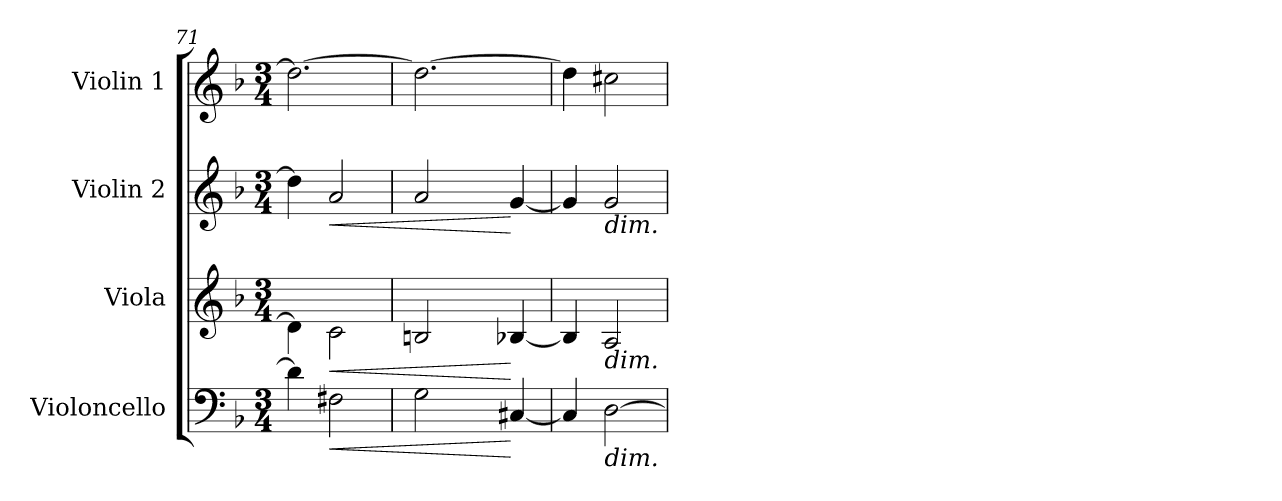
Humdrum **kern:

**kern	**dynam	**kern	**dynam	**kern	**dynam	**kern
*part4	*part4	*part3	*part3	*part2	*part2	*part1
*staff4	*staff4	*staff3	*staff3	*staff2	*staff2	*staff1
*I"Violoncello	*	*I"Viola	*	*I"Violin 2	*	*I"Violin 1
*I'Vc	*	*I'Vla	*	*I'Vln	*	*I'Vln
*clefF4	*	*clefG2	*	*clefG2	*	*clefG2
*k[b-]	*	*k[b-]	*	*k[b-]	*	*k[b-]
*M3/4	*	*M3/4	*	*M3/4	*	*M3/4
=71	=71	=71	=71	=71	=71	=71
4d\]	.	4d\]	.	4dd\]	.	2.dd\_
!	!LO:HP:b	!	!LO:HP:b	!	!LO:HP:b	!
2F#X\	<	2c\	<	2a/	<	.
=72	=72	=72	=72	=72	=72	=72
*^	*	*^	*	*^	*	*^
2G\	8ryy	.	2Bn/	8ryy	.	2a/	8ryy	.	2.dd\_	8ryy
.	8ryy	.	.	8ryy	.	.	8ryy	.	.	8ryy
.	4ryy	.	.	4ryy	.	.	4ryy	.	.	4ryy
[4C#X/	4ryy	[	[4B-X/	4ryy	[	[4g/	4ryy	[	.	4ryy
=73	=73	=73	=73	=73	=73	=73	=73	=73	=73	=73
!	!	!	!	!	!	!	!	!	!LO:TX:b:i:t=dim.	!
*v	*v	*	*	*	*	*v	*v	*	*v	*v
*	*	*v	*v	*	*	*	*
4C#/]	.	4B-/]	.	4g/]	.	4dd\]
!	!	!	!	!LO:TX:b:i:t=dim.	!	!
!	!	!LO:TX:b:i:t=dim.	!	!	!	!
!LO:TX:b:i:t=dim.	!	!	!	!	!	!
[2D\	.	2A/	.	2g/	.	2cc#X\
=	=	=	=	=	=	=
*-	*-	*-	*-	*-	*-	*-
